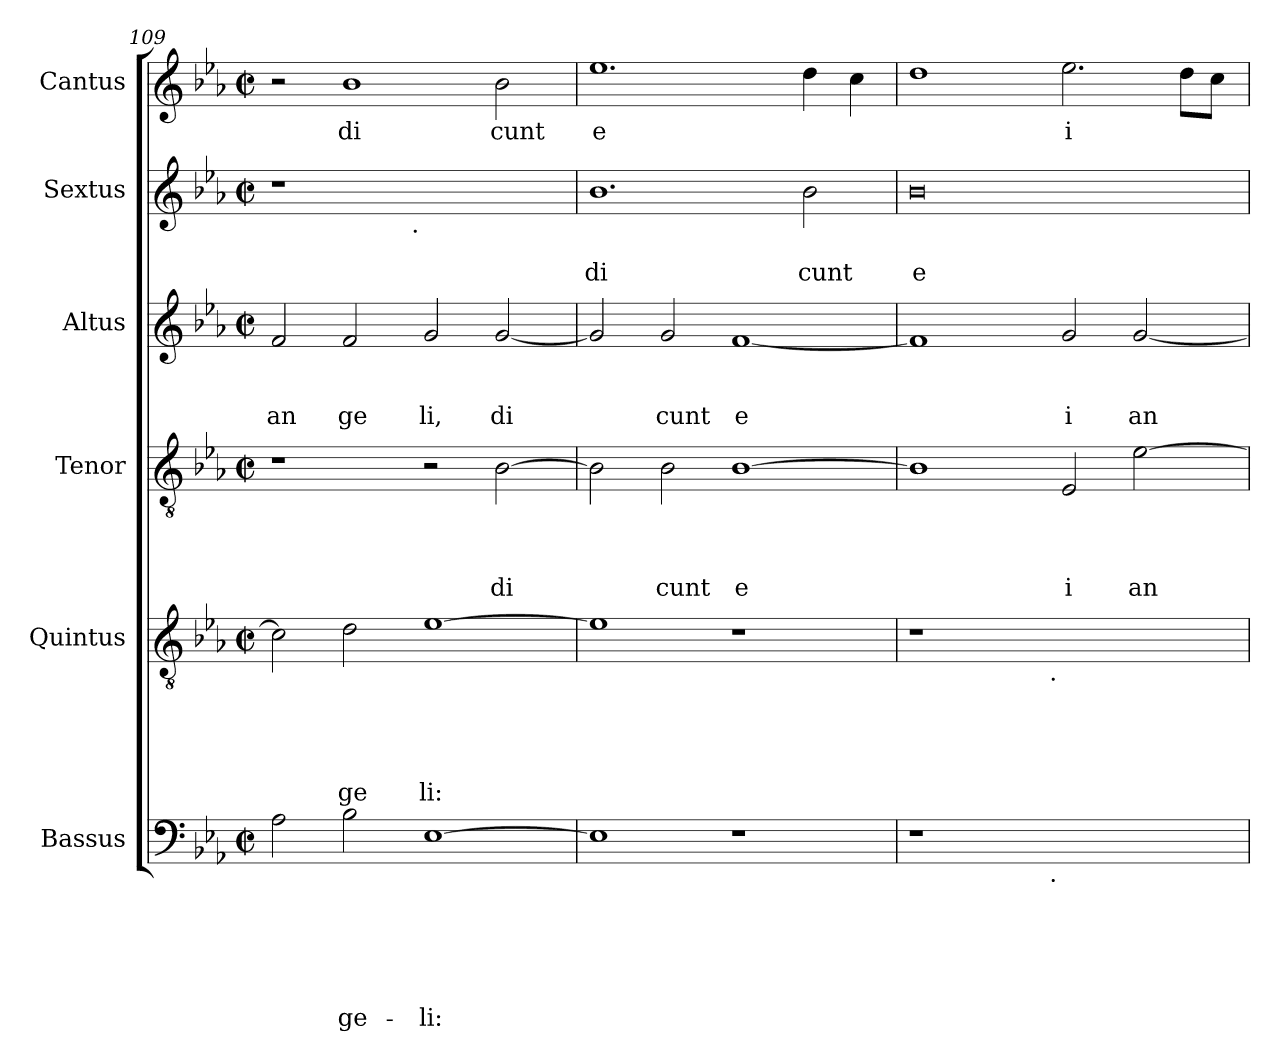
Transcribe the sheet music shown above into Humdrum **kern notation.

**kern	**text	**text	**text	**text	**text	**text	**kern	**text	**text	**text	**text	**text	**kern	**text	**text	**text	**text	**kern	**text	**text	**text	**kern	**text	**text	**kern	**text
*part6	*part6	*part6	*part6	*part6	*part6	*part6	*part5	*part5	*part5	*part5	*part5	*part5	*part4	*part4	*part4	*part4	*part4	*part3	*part3	*part3	*part3	*part2	*part2	*part2	*part1	*part1
*staff6	*staff6	*staff6	*staff6	*staff6	*staff6	*staff6	*staff5	*staff5	*staff5	*staff5	*staff5	*staff5	*staff4	*staff4	*staff4	*staff4	*staff4	*staff3	*staff3	*staff3	*staff3	*staff2	*staff2	*staff2	*staff1	*staff1
*I"Bassus	*	*	*	*	*	*	*I"Quintus	*	*	*	*	*	*I"Tenor	*	*	*	*	*I"Altus	*	*	*	*I"Sextus	*	*	*I"Cantus	*
*clefF4	*	*	*	*	*	*	*clefGv2	*	*	*	*	*	*clefGv2	*	*	*	*	*clefG2	*	*	*	*clefG2	*	*	*clefG2	*
*k[b-e-a-]	*	*	*	*	*	*	*k[b-e-a-]	*	*	*	*	*	*k[b-e-a-]	*	*	*	*	*k[b-e-a-]	*	*	*	*k[b-e-a-]	*	*	*k[b-e-a-]	*
*E-:	*	*	*	*	*	*	*E-:	*	*	*	*	*	*E-:	*	*	*	*	*E-:	*	*	*	*E-:	*	*	*E-:	*
*M2/2	*	*	*	*	*	*	*M2/2	*	*	*	*	*	*M2/2	*	*	*	*	*M2/2	*	*	*	*M2/2	*	*	*M2/2	*
*met(c|)	*	*	*	*	*	*	*met(c|)	*	*	*	*	*	*met(c|)	*	*	*	*	*met(c|)	*	*	*	*met(c|)	*	*	*met(c|)	*
=109	=109	=109	=109	=109	=109	=109	=109	=109	=109	=109	=109	=109	=109	=109	=109	=109	=109	=109	=109	=109	=109	=109	=109	=109	=109	=109
!	!	!	!	!	!	!	!	!	!	!	!	!	!	!	!	!	!	!	!	!	!LO:LY:b	!	!	!	!	!
*	*	*	*	*	*	*	*	*	*	*	*	*	*	*	*	*	*	*	*	*	*	*^	*	*	*	*
2A-\	.	.	.	.	.	.	2c\]	.	.	.	.	.	1r	.	.	.	.	2f/	.	.	an	1r	2ryy	.	.	2r	.
!	!	!	!	!	!	!LO:LY:b	!	!	!	!	!	!LO:LY:b	!	!	!	!	!	!	!	!	!LO:LY:b	!	!	!	!	!	!LO:LY:b
2B-\	.	.	.	.	.	-ge-	2d\	.	.	.	.	ge	.	.	.	.	.	2f/	.	.	ge	.	4...ryy	.	.	1b-	di
!	!	!	!	!	!	!	!	!	!	!	!	!	!	!	!	!	!	!	!	!	!	!	!LO:TX:b:t=.	!	!	!	!
.	.	.	.	.	.	.	.	.	.	.	.	.	.	.	.	.	.	.	.	.	.	.	1ryy	.	.	.	.
!	!	!	!	!	!	!LO:LY:b	!	!	!	!	!	!LO:LY:b	!	!	!	!	!	!	!	!	!LO:LY:b	!	!	!	!	!	!
[>1E-	.	.	.	.	.	-li:	[>1e-	.	.	.	.	li:	2r	.	.	.	.	2g/	.	.	li,	1ryy	.	.	.	.	.
!	!	!	!	!	!	!	!	!	!	!	!	!	!	!	!	!	!LO:LY:b	!	!	!	!LO:LY:b	!	!	!	!	!	!LO:LY:b
.	.	.	.	.	.	.	.	.	.	.	.	.	[>2B-\	.	.	.	di	[<2g/	.	.	di	.	.	.	.	2b-\	cunt
.	.	.	.	.	.	.	.	.	.	.	.	.	.	.	.	.	.	.	.	.	.	.	32ryy	.	.	.	.
=110	=110	=110	=110	=110	=110	=110	=110	=110	=110	=110	=110	=110	=110	=110	=110	=110	=110	=110	=110	=110	=110	=110	=110	=110	=110	=110	=110
!	!	!	!	!	!	!	!	!	!	!	!	!	!	!	!	!	!	!	!	!	!	!	!	!	!LO:LY:b	!	!LO:LY:b
*	*	*	*	*	*	*	*	*	*	*	*	*	*	*	*	*	*	*	*	*	*	*v	*v	*	*	*	*
1E-]	.	.	.	.	.	.	1e-]	.	.	.	.	.	2B-\]	.	.	.	.	2g/]	.	.	.	1.b-	.	di	1.ee-	e
!	!	!	!	!	!	!	!	!	!	!	!	!	!	!	!	!	!LO:LY:b	!	!	!	!LO:LY:b	!	!	!	!	!
.	.	.	.	.	.	.	.	.	.	.	.	.	2B-\	.	.	.	cunt	2g/	.	.	cunt	.	.	.	.	.
!	!	!	!	!	!	!	!	!	!	!	!	!	!	!	!	!	!LO:LY:b	!	!	!	!LO:LY:b	!	!	!	!	!
1r	.	.	.	.	.	.	1r	.	.	.	.	.	[>1B-	.	.	.	e	[<1f	.	.	e	.	.	.	.	.
!	!	!	!	!	!	!	!	!	!	!	!	!	!	!	!	!	!	!	!	!	!	!	!	!LO:LY:b	!	!
.	.	.	.	.	.	.	.	.	.	.	.	.	.	.	.	.	.	.	.	.	.	2b-\	.	cunt	4dd\	.
.	.	.	.	.	.	.	.	.	.	.	.	.	.	.	.	.	.	.	.	.	.	.	.	.	4cc\	.
=111	=111	=111	=111	=111	=111	=111	=111	=111	=111	=111	=111	=111	=111	=111	=111	=111	=111	=111	=111	=111	=111	=111	=111	=111	=111	=111
!	!	!	!	!	!	!	!	!	!	!	!	!	!	!	!	!	!	!	!	!	!	!	!	!LO:LY:b	!	!
*^	*	*	*	*	*	*	*^	*	*	*	*	*	*	*	*	*	*	*	*	*	*	*	*	*	*	*
1r	2ryy	.	.	.	.	.	.	1r	2ryy	.	.	.	.	.	1B-]	.	.	.	.	1f]	.	.	.	0b-	.	e	1dd	.
.	4...ryy	.	.	.	.	.	.	.	4...ryy	.	.	.	.	.	.	.	.	.	.	.	.	.	.	.	.	.	.	.
!	!	!	!	!	!	!	!	!	!LO:TX:b:t=.	!	!	!	!	!	!	!	!	!	!	!	!	!	!	!	!	!	!	!
!	!LO:TX:b:t=.	!	!	!	!	!	!	!	!	!	!	!	!	!	!	!	!	!	!	!	!	!	!	!	!	!	!	!
.	1ryy	.	.	.	.	.	.	.	1ryy	.	.	.	.	.	.	.	.	.	.	.	.	.	.	.	.	.	.	.
!	!	!	!	!	!	!	!	!	!	!	!	!	!	!	!	!	!	!	!LO:LY:b	!	!	!	!LO:LY:b	!	!	!	!	!LO:LY:b
1ryy	.	.	.	.	.	.	.	1ryy	.	.	.	.	.	.	2E-/	.	.	.	i	2g/	.	.	i	.	.	.	2.ee-\	i
!	!	!	!	!	!	!	!	!	!	!	!	!	!	!	!	!	!	!	!LO:LY:b	!	!	!	!LO:LY:b	!	!	!	!	!
.	.	.	.	.	.	.	.	.	.	.	.	.	.	.	[>2e-\	.	.	.	an	[<2g/	.	.	an	.	.	.	.	.
.	.	.	.	.	.	.	.	.	.	.	.	.	.	.	.	.	.	.	.	.	.	.	.	.	.	.	8dd\L	.
.	.	.	.	.	.	.	.	.	.	.	.	.	.	.	.	.	.	.	.	.	.	.	.	.	.	.	8cc\J	.
.	32ryy	.	.	.	.	.	.	.	32ryy	.	.	.	.	.	.	.	.	.	.	.	.	.	.	.	.	.	.	.
*v	*v	*	*	*	*	*	*	*	*	*	*	*	*	*	*	*	*	*	*	*	*	*	*	*	*	*	*	*
*	*	*	*	*	*	*	*v	*v	*	*	*	*	*	*	*	*	*	*	*	*	*	*	*	*	*	*	*
=	=	=	=	=	=	=	=	=	=	=	=	=	=	=	=	=	=	=	=	=	=	=	=	=	=	=
*-	*-	*-	*-	*-	*-	*-	*-	*-	*-	*-	*-	*-	*-	*-	*-	*-	*-	*-	*-	*-	*-	*-	*-	*-	*-	*-
